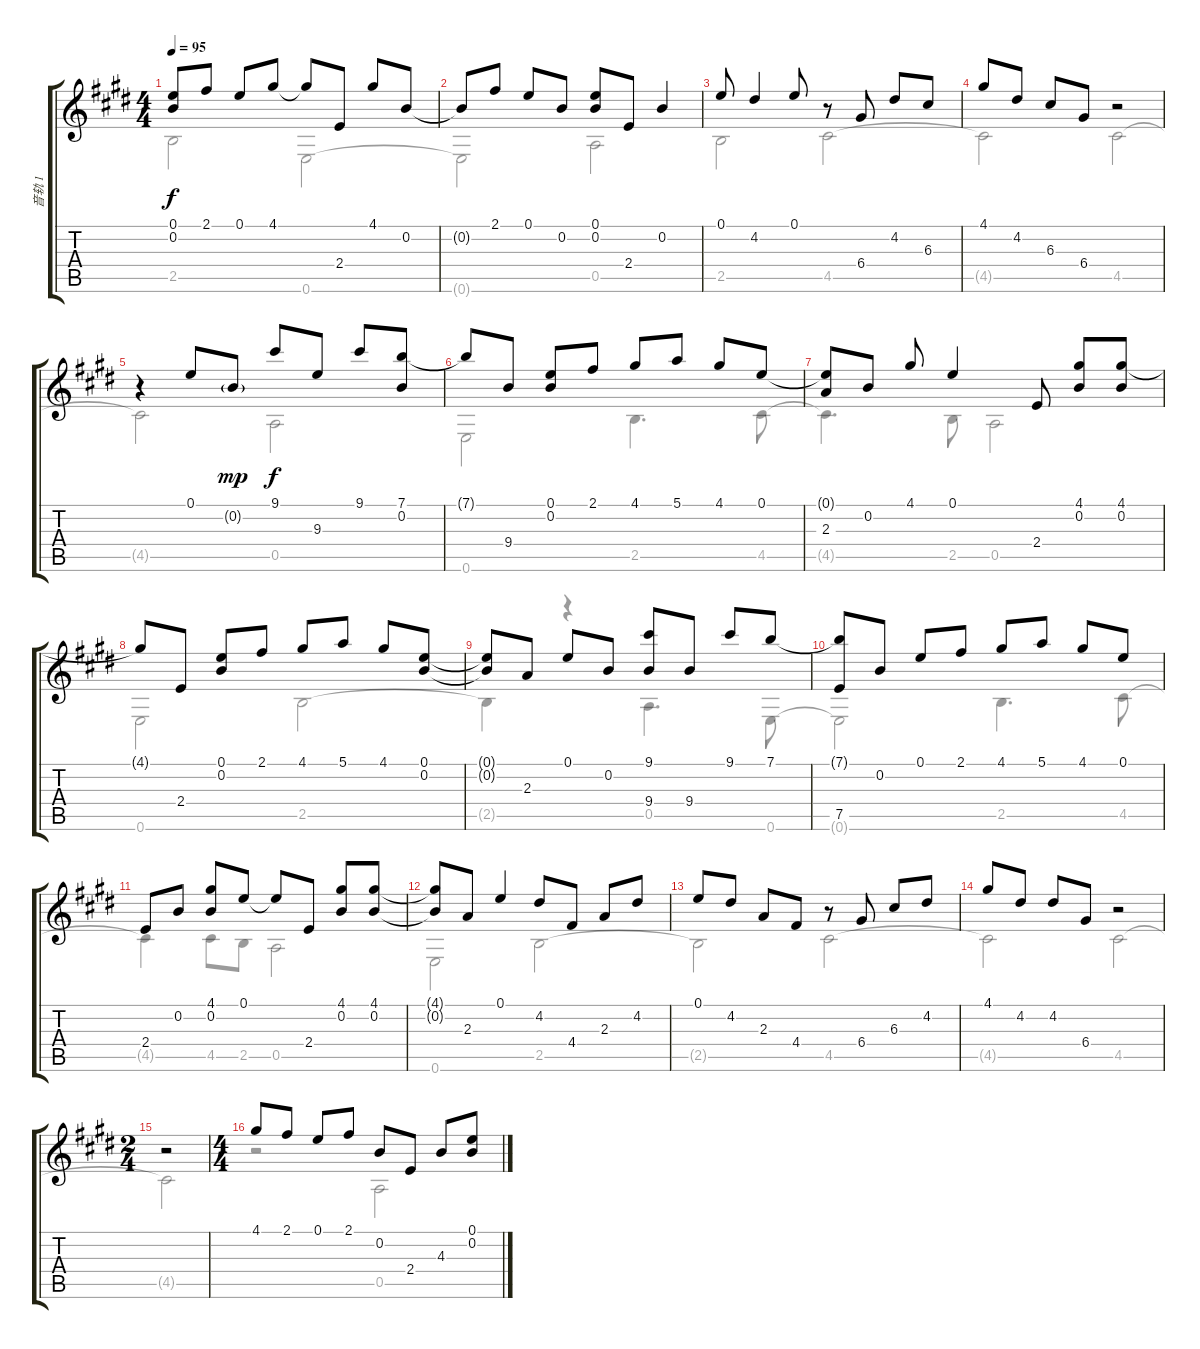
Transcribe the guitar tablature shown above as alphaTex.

\track ("音轨 1" "音轨 1") {instrument acousticguitarsteel}
\staff {score tabs}
\tuning (E4 B3 G3 D3 A2 E2) {hide}
\voice
\ts (4 4)
\tempo 95
\clef g2
\ks e
(0.1 0.2).8{dy f} 2.1.8 0.1.8 4.1.8 4.1{t}.8 2.4.8 4.1.8 0.2.8 |
0.2{t}.8 2.1.8 0.1.8 0.2.8 (0.1 0.2).8 2.4.8 0.2.4 |
0.1.8 4.2.4 0.1.8 r.8 6.4.8 4.2.8 6.3.8 |
4.1.8 4.2.8 6.3.8 6.4.8 r.2 |
r.4 0.1.8 0.2{g}.8{dy mp} 9.1.8{dy f} 9.3.8 9.1.8 (7.1 0.2).8 |
7.1{t}.8 9.4.8 (0.1 0.2).8 2.1.8 4.1.8 5.1.8 4.1.8 0.1.8 |
(0.1{t} 2.3).8 0.2.8 4.1.8 0.1.4 2.4.8 (4.1 0.2).8 (4.1 0.2).8 |
4.1{t}.8 2.4.8 (0.1 0.2).8 2.1.8 4.1.8 5.1.8 4.1.8 (0.1 0.2).8 |
(0.1{t} 0.2{t}).8 2.3.8 0.1.8 0.2.8 (9.1 9.4).8 9.4.8 9.1.8 7.1.8 |
(7.1{t} 7.5).8{beam Up} 0.2.8{beam Up} 0.1.8{beam Up} 2.1.8{beam Up} 4.1.8{beam Up} 5.1.8{beam Up} 4.1.8{beam Up} 0.1.8{beam Up} |
2.4.8 0.2.8 (4.1 0.2).8 0.1.8 0.1{t}.8 2.4.8 (4.1 0.2).8 (4.1 0.2).8 |
(4.1{t} 0.2{t}).8 2.3.8 0.1.4 4.2.8 4.4.8 2.3.8 4.2.8 |
0.1.8 4.2.8 2.3.8 4.4.8 r.8 6.4.8 6.3.8 4.2.8 |
4.1.8 4.2.8 4.2.8 6.4.8 r.2 |
\ts (2 4)
r.2 |
\ts (4 4)
4.1.8 2.1.8 0.1.8 2.1.8 0.2.8 2.4.8 4.3.8 (0.1 0.2).8
\voice
\clef g2
\ottava regular
\simile none
\ks e
2.5.2{dy f} 0.6.2 |
0.6{t}.2 0.5.2 |
2.5.2 4.5.2 |
4.5{t}.2 4.5.2 |
4.5{t}.2 0.5.2 |
0.6.2 2.5.4{d} 4.5.8 |
4.5{t}.4{d} 2.5.8 0.5.2 |
0.6.2 2.5.2 |
2.5{t}.4 r.4 0.5.4{d} 0.6.8 |
0.6{t}.2 2.5.4{d} 4.5.8 |
4.5{t}.4 4.5.8 2.5.8 0.5.2 |
0.6.2 2.5.2 |
2.5{t}.2 4.5.2 |
4.5{t}.2 4.5.2 |
4.5{t}.2 |
r.2 0.5.2
